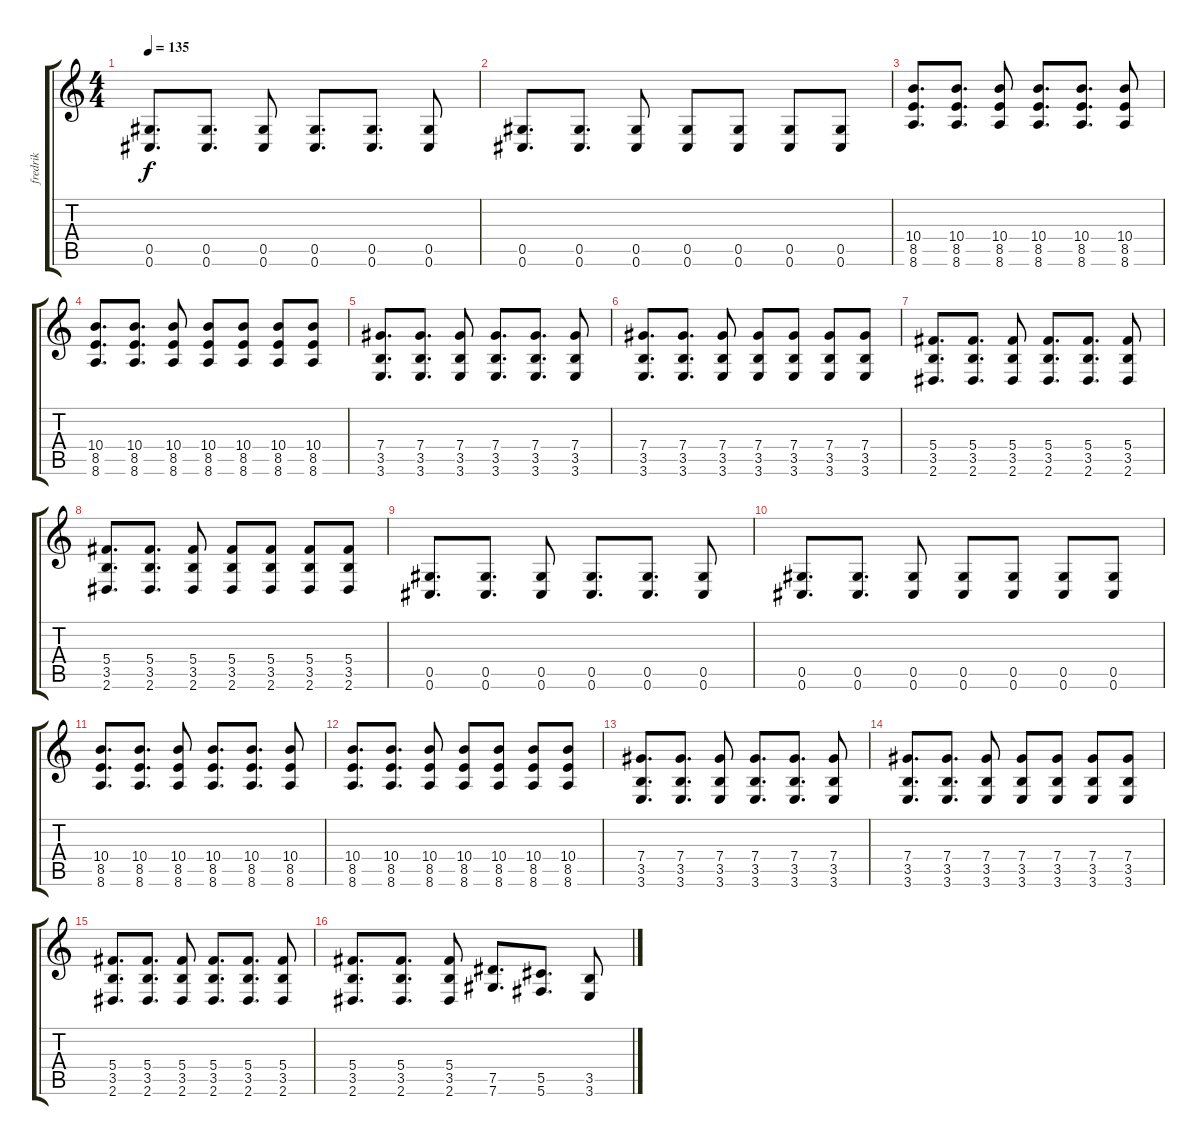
\track ("fredrik" "fredrik") {instrument distortionguitar}
\staff {score tabs}
\tuning (Eb4 Bb3 Gb3 Db3 Ab2 Db2) {hide}
\ts (4 4)
\tempo 135
\clef g2
\ks c
(0.5 0.6).8{d dy f} (0.5 0.6).8{d} (0.5 0.6).8 (0.5 0.6).8{d} (0.5 0.6).8{d} (0.5 0.6).8 |
(0.5 0.6).8{d} (0.5 0.6).8{d} (0.5 0.6).8 (0.5 0.6).8 (0.5 0.6).8 (0.5 0.6).8 (0.5 0.6).8 |
(10.4 8.5 8.6).8{d} (10.4 8.5 8.6).8{d} (10.4 8.5 8.6).8 (10.4 8.5 8.6).8{d} (10.4 8.5 8.6).8{d} (10.4 8.5 8.6).8 |
(10.4 8.5 8.6).8{d} (10.4 8.5 8.6).8{d} (10.4 8.5 8.6).8 (10.4 8.5 8.6).8 (10.4 8.5 8.6).8 (10.4 8.5 8.6).8 (10.4 8.5 8.6).8 |
(7.4 3.5 3.6).8{d} (7.4 3.5 3.6).8{d} (7.4 3.5 3.6).8 (7.4 3.5 3.6).8{d} (7.4 3.5 3.6).8{d} (7.4 3.5 3.6).8 |
(7.4 3.5 3.6).8{d} (7.4 3.5 3.6).8{d} (7.4 3.5 3.6).8 (7.4 3.5 3.6).8 (7.4 3.5 3.6).8 (7.4 3.5 3.6).8 (7.4 3.5 3.6).8 |
(5.4 3.5 2.6).8{d} (5.4 3.5 2.6).8{d} (5.4 3.5 2.6).8 (5.4 3.5 2.6).8{d} (5.4 3.5 2.6).8{d} (5.4 3.5 2.6).8 |
(5.4 3.5 2.6).8{d} (5.4 3.5 2.6).8{d} (5.4 3.5 2.6).8 (5.4 3.5 2.6).8 (5.4 3.5 2.6).8 (5.4 3.5 2.6).8 (5.4 3.5 2.6).8 |
(0.5 0.6).8{d} (0.5 0.6).8{d} (0.5 0.6).8 (0.5 0.6).8{d} (0.5 0.6).8{d} (0.5 0.6).8 |
(0.5 0.6).8{d} (0.5 0.6).8{d} (0.5 0.6).8 (0.5 0.6).8 (0.5 0.6).8 (0.5 0.6).8 (0.5 0.6).8 |
(10.4 8.5 8.6).8{d} (10.4 8.5 8.6).8{d} (10.4 8.5 8.6).8 (10.4 8.5 8.6).8{d} (10.4 8.5 8.6).8{d} (10.4 8.5 8.6).8 |
(10.4 8.5 8.6).8{d} (10.4 8.5 8.6).8{d} (10.4 8.5 8.6).8 (10.4 8.5 8.6).8 (10.4 8.5 8.6).8 (10.4 8.5 8.6).8 (10.4 8.5 8.6).8 |
(7.4 3.5 3.6).8{d} (7.4 3.5 3.6).8{d} (7.4 3.5 3.6).8 (7.4 3.5 3.6).8{d} (7.4 3.5 3.6).8{d} (7.4 3.5 3.6).8 |
(7.4 3.5 3.6).8{d} (7.4 3.5 3.6).8{d} (7.4 3.5 3.6).8 (7.4 3.5 3.6).8 (7.4 3.5 3.6).8 (7.4 3.5 3.6).8 (7.4 3.5 3.6).8 |
(5.4 3.5 2.6).8{d} (5.4 3.5 2.6).8{d} (5.4 3.5 2.6).8 (5.4 3.5 2.6).8{d} (5.4 3.5 2.6).8{d} (5.4 3.5 2.6).8 |
(5.4 3.5 2.6).8{d} (5.4 3.5 2.6).8{d} (5.4 3.5 2.6).8 (7.5 7.6).8{d} (5.5 5.6).8{d} (3.5 3.6).8
